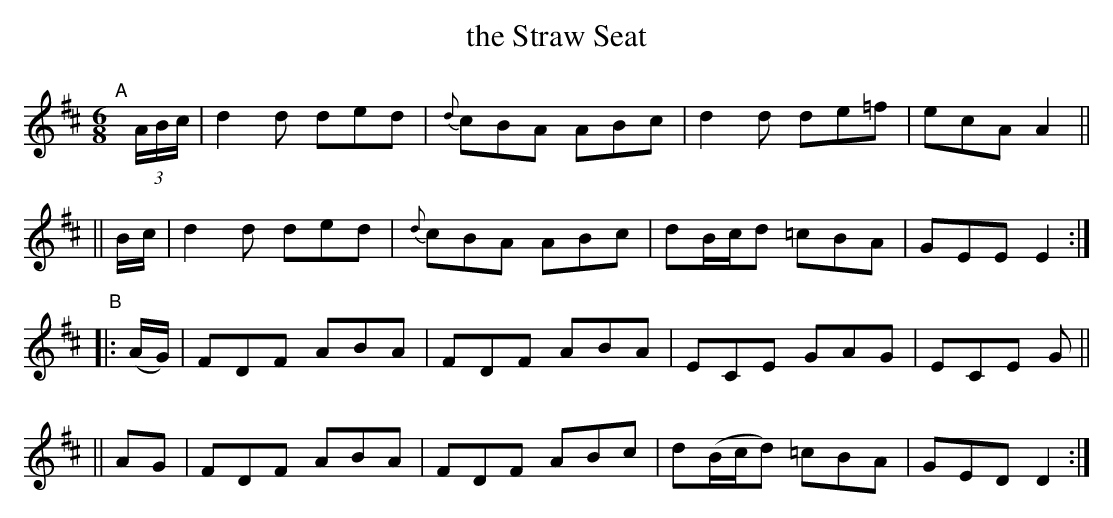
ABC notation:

X:1
T: the Straw Seat
M: 6/8
L: 1/8
K: D
"^A"[|]\
(3A/B/c/ | d2d ded | {d}cBA ABc | d2d de=f | ecA A2 ||
||  B/c/ | d2d ded | {d}cBA ABc | dB/c/d =cBA | GEE E2 :|
"^B"\
|:(A/G/)| FDF ABA | FDF ABA | ECE GAG | ECE G ||
||  AG  | FDF ABA | FDF ABc | d(B/c/d) =cBA | GED D2 :|
